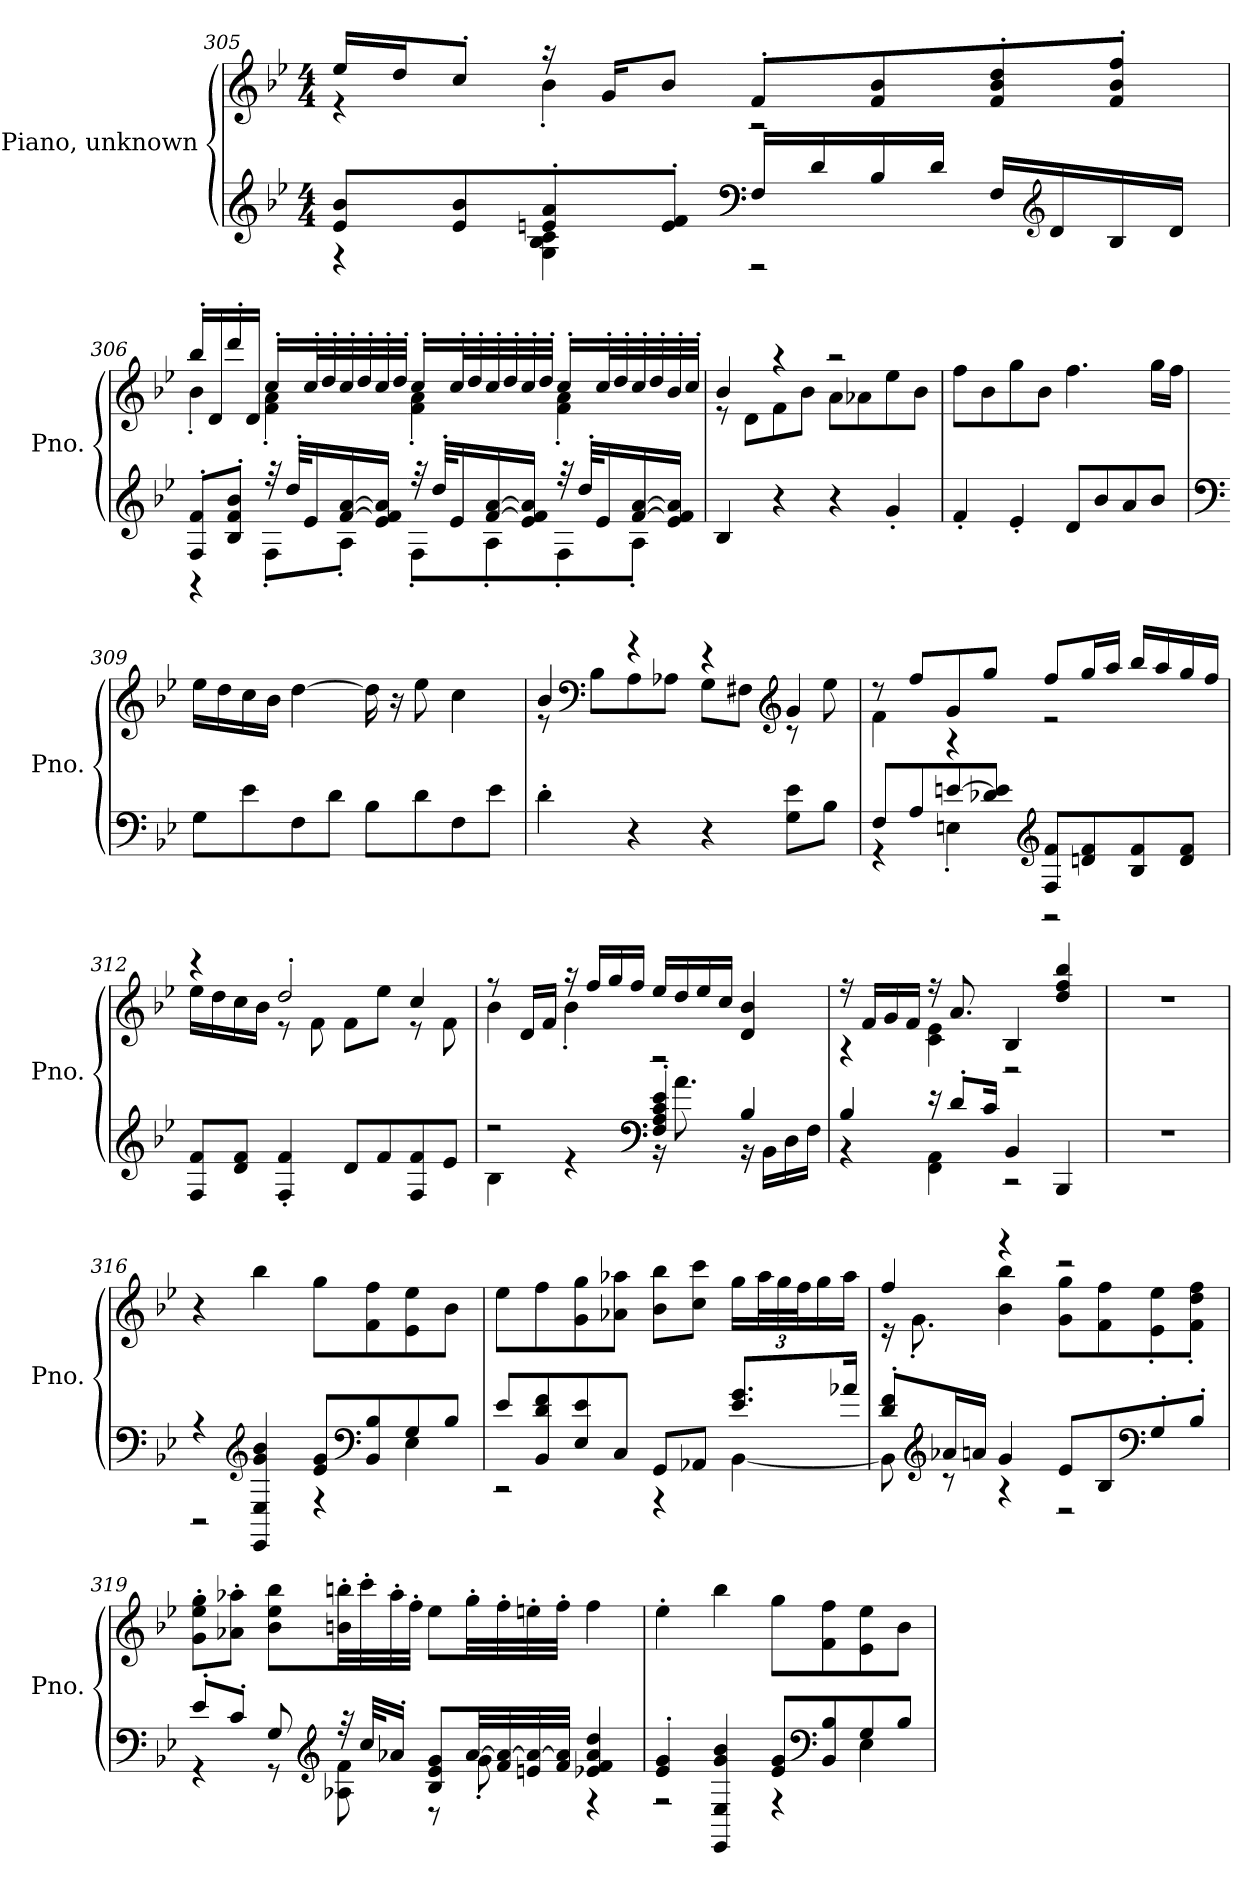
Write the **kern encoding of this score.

**kern	**kern
*part1	*part1
*staff2	*staff1
*I"Piano, unknown	*
*I'Pno.	*
*clefG2	*clefG2
*k[b-e-]	*k[b-e-]
*M4/4	*M4/4
=305	=305
*^	*^
8e-/ 8b-/L	4r	16ee-/LL	4r
.	.	16dd/J	.
8e-/ 8b-/	.	8cc'/J	.
8en/' 8a/'	4G\ 4B-\ 4c\	16r	4b-'\
.	.	16g/KL	.
8e/' 8f/'J	.	8b-/J	.
*clefF4	*	*	*
16F/LL	2r	8f'/L	2r
16d/	.	.	.
16B-/	.	8f/ 8b-/	.
16d/JJ	.	.	.
16F/LL	.	8f/' 8b-/' 8dd/'	.
*clefG2	*	*	*
16d/	.	.	.
16B-/	.	8f/' 8b-/' 8ff/'J	.
16d/JJ	.	.	.
!!LO:LB:g=z	!!
=306	=306	=306	=306
8F/' 8f/'L	4r	16bb-'/LL	4b-'\
.	.	16d/	.
8B-/' 8f/' 8b-/'J	.	16ddd'/	.
.	.	16d/JJ	.
32r	8F'\L	16cc'/LL	4f\' 4a\'
32dd'/KLL	.	.	.
16e-/	.	32cc'/L	.
.	.	32dd'/	.
[16f/ [16a/	8A'\J	32cc'/	.
.	.	32dd'/	.
16e-/ 16f/] 16a/]JJ	.	32cc'/	.
.	.	32dd'/JJJ	.
32r	8F'\L	16cc'/LL	4f\' 4a\'
32dd'/KLL	.	.	.
16e-/	.	32cc'/L	.
.	.	32dd'/	.
[16f/ [16a/	8A'\	32cc'/	.
.	.	32dd'/	.
16e-/ 16f/] 16a/]JJ	.	32cc'/	.
.	.	32dd'/JJJ	.
32r	8F'\	16cc'/LL	4f\' 4a\'
32dd'/KLL	.	.	.
16e-/	.	32cc'/L	.
.	.	32dd'/	.
[16f/ [16a/	8A'\J	32cc'/	.
.	.	32dd'/	.
16e-/ 16f/] 16a/]JJ	.	32b-'/	.
.	.	32cc'/JJJ	.
*v	*v	*	*
=307	=307	=307
4B-/	4b-/	8r
.	.	8d\L
4r	4r	8f\
.	.	8b-\J
4r	2r	8a\L
.	.	8a-X\
4g'/	.	8ee-\
.	.	8b-\J
*	*v	*v
=308	=308
4f'/	8ff\L
.	8b-\
4e-'/	8gg\
.	8b-\J
8d/L	4.ff\
8b-/	.
8a/	.
8b-/J	16gg\LL
.	16ff\JJ
!!LO:LB:g=z
=309	=309
*clefF4	*
8G\L	16ee-\LL
.	16dd\
8e-\	16cc\
.	16b-\JJ
8F\	[4dd\
8d\J	.
8B-\L	16dd\]
.	16r
8d\	8ee-\
8F\	4cc\
8e-\J	.
=310	=310
*	*^
4d'\	4b-/	8r
*	*clefF4	*
.	.	8B-\L
4r	4r	8A\
.	.	8A-X\J
4r	4r	8G\L
.	.	8F#X\J
*	*clefG2	*
8G\ 8e-\L	4g/	8r
8B-\J	.	8ee-\
=311	=311	=311
*^	*	*
8F/L	4r	8r	4f\
8A/	.	8ff/L	.
[8en/	4En'\	8g/	4r
8d-X/ 8e/]J	.	8gg/J	.
*clefG2	*	*	*
8F/ 8f/L	2r	8ff/L	2r
8dn/ 8f/	.	16gg/L	.
.	.	16aa/JJ	.
8B-/ 8f/	.	16bb-/LL	.
.	.	16aa/	.
8d/ 8f/J	.	16gg/	.
.	.	16ff/JJ	.
*v	*v	*	*
!!LO:LB:g=z	!!
=312	=312	=312
8F/ 8f/L	4r	16ee-\LL
.	.	16dd\
8d/ 8f/J	.	16cc\
.	.	16b-\JJ
4F/' 4f/'	2dd'/	8r
.	.	8f\
8d/L	.	8f\L
8f/	.	8ee-\J
8F/ 8f/	4cc/	8r
8e-/J	.	8f\
=313	=313	=313
*^	*	*
2r	4B-\	8r	4b-\
.	.	16d/LL	.
.	.	16f/JJ	.
.	4r	16r	4b-'\
.	.	16ff/LL	.
.	.	16gg/	.
.	.	16ff/JJ	.
*clefF4	*	*	*
4F/' 4A/' 4c/' 4e-/'	16r	16ee-/LL	2r
.	8.a\	16dd/	.
.	.	16ee-/	.
.	.	16cc/JJ	.
4B-/	16r	4d/ 4b-/	.
.	16BB-\LL	.	.
.	16D\	.	.
.	16F\JJ	.	.
=314	=314	=314	=314
4B-/	4r	16r	4r
.	.	16f/LL	.
.	.	16g/	.
.	.	16f/JJ	.
16r	4FF\ 4AA\	16r	4c\ 4e-\
8d'/L	.	8.a/	.
16c/Jk	.	.	.
4BB-/	2r	4B-/	2r
4BBB-/	.	4dd/ 4ff/ 4bb-/	.
*v	*v	*	*
*	*v	*v
=315	=315
1r	1r
!!LO:PB:g=z
=316	=316
*^	*
4r	2r	4r
*clefG2	*	*
4EE-/ 4E-/ 4g/ 4b-/	.	4bb-\
8e-/ 8g/L	4r	8gg\L
*clefF4	*	*
8BB-/ 8B-/	.	8f\ 8ff\
8G/	4E-\	8e-\ 8ee-\
8B-/J	.	8b-\J
=317	=317	=317
8e-/L	2r	8ee-\L
8BB-/ 8d/ 8f/	.	8ff\
8E-/ 8e-/	.	8g\ 8gg\
8C/J	.	8a-X\ 8aa-X\J
8GG/L	4r	8b-\ 8bb-\L
8AA-X/J	.	8cc\ 8ccc\J
8.e-/ 8.g/L	[4BB-\	16gg\LL
*	*	*Xbrackettup
.	.	48aa-\L
.	.	48gg\
.	.	48ff\J
.	.	16gg\
16a-X/Jk	.	16aa-\JJ
=318	=318	=318
*	*	*^
8d/' 8f/'L	8BB-\]	4ff/	16r
.	.	.	8.g'\
*clefG2	*	*	*
16a-X/L	8r	.	.
16an/JJ	.	.	.
4g/	4r	4r	4b-\ 4bb-\
8e-/L	2r	2r	8g\ 8gg\L
8B-/	.	.	8f\ 8ff\
*clefF4	*	*	*
8G'/	.	.	8e-\' 8ee-\'
8B-'/J	.	.	8f\' 8dd\' 8ff\'J
*	*	*v	*v
!!LO:LB:g=z
=319	=319	=319
8e-'/L	4r	8g\' 8ee-\' 8gg\'L
8c'/J	.	8a-X\' 8aa-X\'J
8G/	8r	8b-\ 8ee-\ 8bb-\L
*clefG2	*	*
32r	8A-X\ 8f\	32bn\' 32bbn\'LL
32cc/KLL	.	32ccc'\
16a-X'/JJ	.	32aa-'\
.	.	32ff'\JJJ
8B-/ 8e-/ 8g/L	8r	8ee-\L
[32a-/LL	8g'\	32gg'\LL
32f/ 32a-/_	.	32ff'\
32en/ 32a-/_	.	32een'\
32f/ 32a-/]JJJ	.	32ff'\JJJ
4e-X/ 4f/ 4a-/ 4dd/	4r	4ff\
=320	=320	=320
4e-/' 4g/'	2r	4ee-'\
4EE-/ 4E-/ 4g/ 4b-/	.	4bb-\
8e-/ 8g/L	4r	8gg\L
*clefF4	*	*
8BB-/ 8B-/	.	8f\ 8ff\
8G/	4E-\	8e-\ 8ee-\
8B-/J	.	8b-\J
*v	*v	*
=	=
*-	*-
